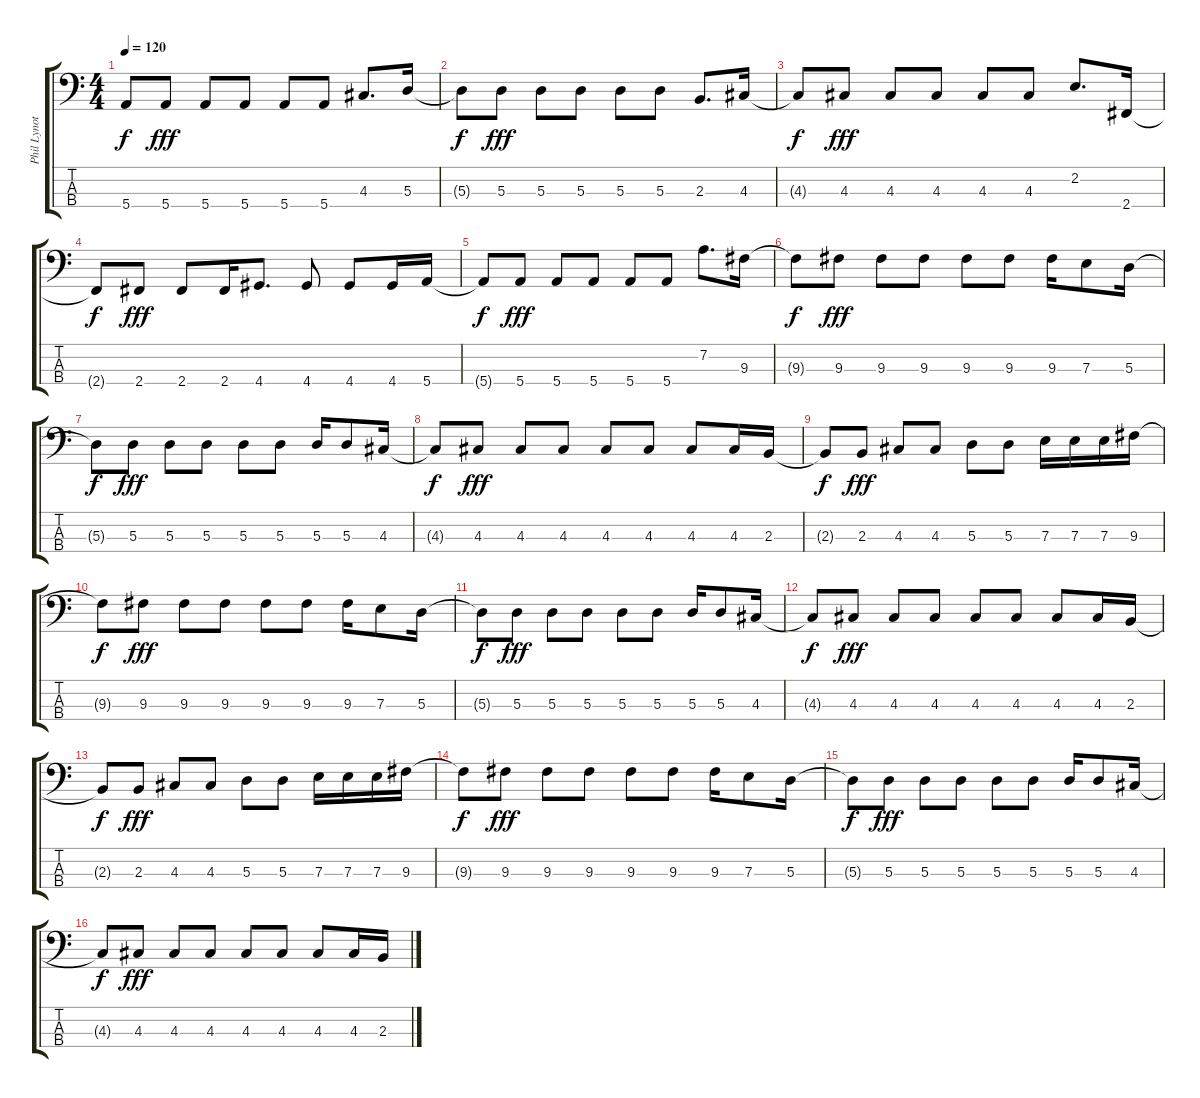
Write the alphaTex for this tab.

\track ("Phil Lynott" "Phil Lynot") {instrument slapbass2}
\staff {score tabs}
\tuning (G2 D2 A1 E1) {hide}
\ts (4 4)
\tempo 120
\clef f4
\ks c
5.4{t}.8{dy f} 5.4.8{dy fff} 5.4.8 5.4.8 5.4.8 5.4.8 4.3.8{d} 5.3.16 |
5.3{t}.8{dy f} 5.3.8{dy fff} 5.3.8 5.3.8 5.3.8 5.3.8 2.3.8{d} 4.3.16 |
4.3{t}.8{dy f} 4.3.8{dy fff} 4.3.8 4.3.8 4.3.8 4.3.8 2.2.8{d} 2.4.16 |
2.4{t}.8{dy f} 2.4.8{dy fff} 2.4.8 2.4.16 4.4.8{d} 4.4.8 4.4.8 4.4.16 5.4.16 |
5.4{t}.8{dy f} 5.4.8{dy fff} 5.4.8 5.4.8 5.4.8 5.4.8 7.2.8{d} 9.3.16 |
9.3{t}.8{dy f} 9.3.8{dy fff} 9.3.8 9.3.8 9.3.8 9.3.8 9.3.16 7.3.8 5.3.16 |
5.3{t}.8{dy f} 5.3.8{dy fff} 5.3.8 5.3.8 5.3.8 5.3.8 5.3.16 5.3.8 4.3.16 |
4.3{t}.8{dy f} 4.3.8{dy fff} 4.3.8 4.3.8 4.3.8 4.3.8 4.3.8 4.3.16 2.3.16 |
2.3{t}.8{dy f} 2.3.8{dy fff} 4.3.8 4.3.8 5.3.8 5.3.8 7.3.16 7.3.16 7.3.16 9.3.16 |
9.3{t}.8{dy f} 9.3.8{dy fff} 9.3.8 9.3.8 9.3.8 9.3.8 9.3.16 7.3.8 5.3.16 |
5.3{t}.8{dy f} 5.3.8{dy fff} 5.3.8 5.3.8 5.3.8 5.3.8 5.3.16 5.3.8 4.3.16 |
4.3{t}.8{dy f} 4.3.8{dy fff} 4.3.8 4.3.8 4.3.8 4.3.8 4.3.8 4.3.16 2.3.16 |
2.3{t}.8{dy f} 2.3.8{dy fff} 4.3.8 4.3.8 5.3.8 5.3.8 7.3.16 7.3.16 7.3.16 9.3.16 |
9.3{t}.8{dy f} 9.3.8{dy fff} 9.3.8 9.3.8 9.3.8 9.3.8 9.3.16 7.3.8 5.3.16 |
5.3{t}.8{dy f} 5.3.8{dy fff} 5.3.8 5.3.8 5.3.8 5.3.8 5.3.16 5.3.8 4.3.16 |
4.3{t}.8{dy f} 4.3.8{dy fff} 4.3.8 4.3.8 4.3.8 4.3.8 4.3.8 4.3.16 2.3.16
